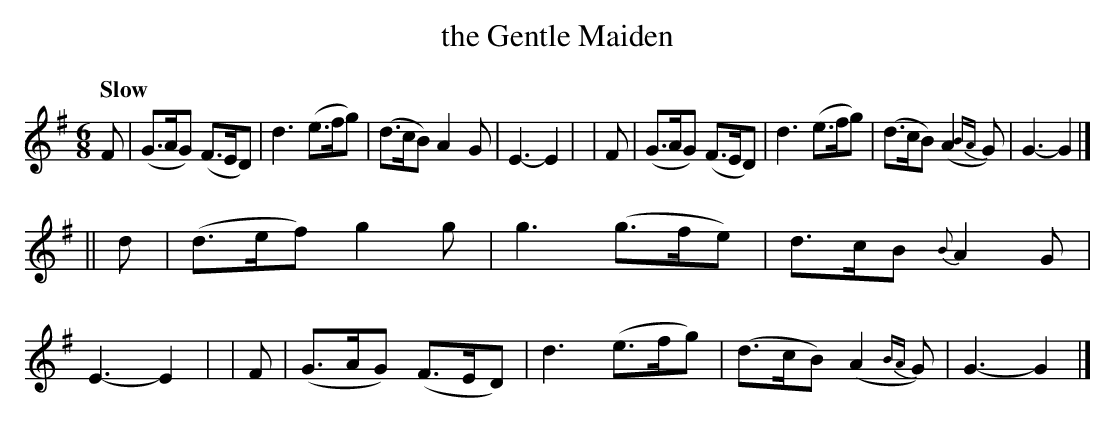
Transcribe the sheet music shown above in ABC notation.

X:1
T: the Gentle Maiden
Q: "Slow"
M: 6/8
L: 1/8
K: G
   F | (G>AG) (F>ED) | d3 (e>fg) | (d>cB)   A2G      | E3- E2 |\
|  F | (G>AG) (F>ED) | d3 (e>fg) | (d>cB)  (A2{BA}G) | G3- G2 |]
|| d | (d>ef)  g2g   | g3 (g>fe) |  d>cB {B}A2G      | E3- E2 |\
|  F | (G>AG) (F>ED) | d3 (e>fg) | (d>cB)  (A2{BA}G) | G3- G2 |]
